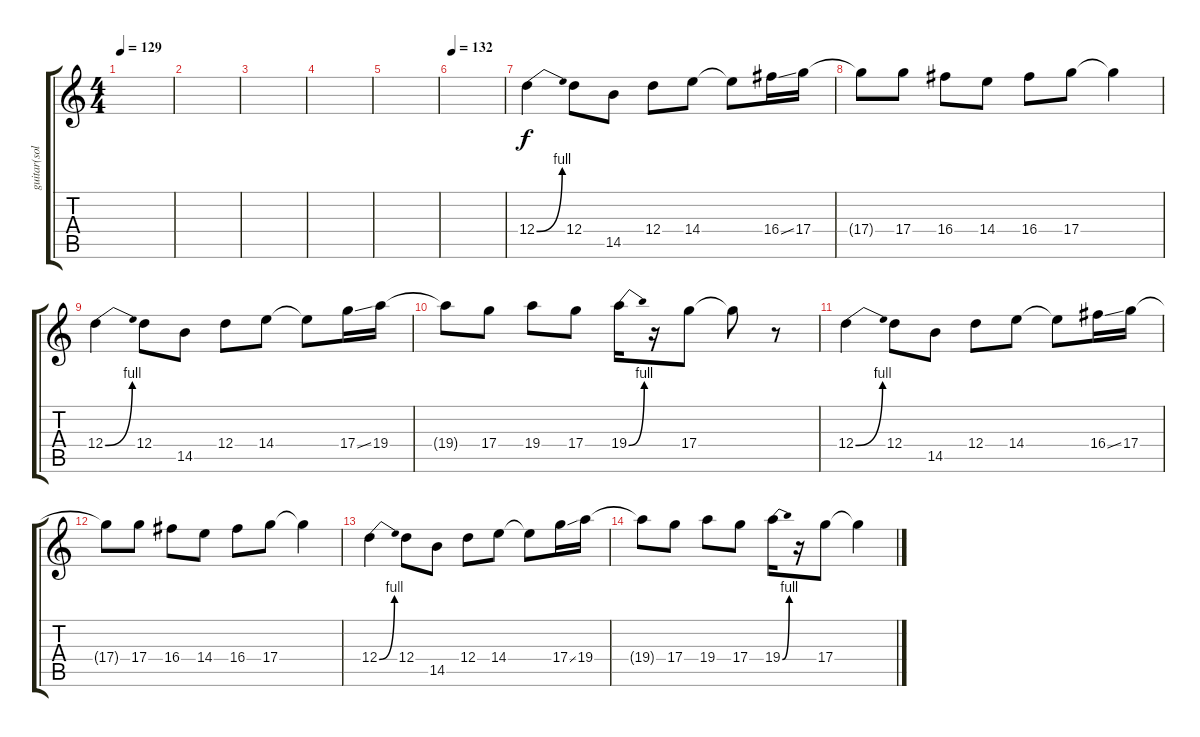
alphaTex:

\track ("guitar(solo)" "guitar(sol") {instrument overdrivenguitar}
\staff {score tabs}
\tuning (E4 B3 G3 D3 A2 E2) {hide}
\ts (4 4)
\tempo 129
\tempo 120
\tempo 129
\clef g2
\ks c
|
|
|
|
|
\tempo 132
|
12.4{be (bend 0 0 60 4)}.4 12.4.8 14.5.8 12.4.8 14.4.8 14.4{t}.8 16.4{ss}.16 17.4.16 |
17.4{t}.8 17.4.8 16.4.8 14.4.8 16.4.8 17.4.8 17.4{t}.4 |
12.4{be (bend 0 0 60 4)}.4 12.4.8 14.5.8 12.4.8 14.4.8 14.4{t}.8 17.4{ss}.16 19.4.16 |
19.4{t}.8 17.4.8 19.4.8 17.4.8 19.4{be (bend 0 0 60 4)}.16 r.16 17.4.8 17.4{t}.8 r.8 |
12.4{be (bend 0 0 60 4)}.4 12.4.8 14.5.8 12.4.8 14.4.8 14.4{t}.8 16.4{ss}.16 17.4.16 |
17.4{t}.8 17.4.8 16.4.8 14.4.8 16.4.8 17.4.8 17.4{t}.4 |
12.4{be (bend 0 0 60 4)}.4 12.4.8 14.5.8 12.4.8 14.4.8 14.4{t}.8 17.4{ss}.16 19.4.16 |
19.4{t}.8 17.4.8 19.4.8 17.4.8 19.4{be (bend 0 0 60 4)}.16 r.16 17.4.8 17.4{t}.4
